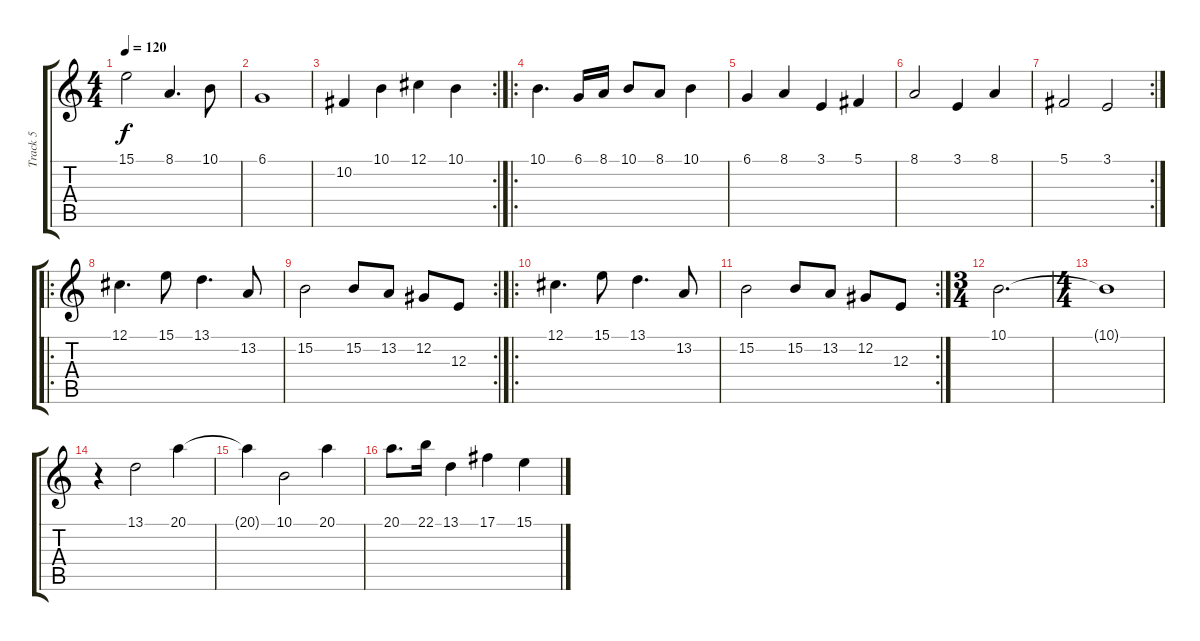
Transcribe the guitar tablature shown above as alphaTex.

\track ("Track 5" "Track 5") {instrument flute}
\staff {score tabs}
\tuning (Db4 Ab3 E3 B2 Gb2 B1) {hide}
\ts (4 4)
\tempo 120
\clef g2
\ks c
15.1.2{dy f} 8.1.4{d} 10.1.8 |
6.1.1 |
\rc 2
10.2.4 10.1.4 12.1.4 10.1.4 |
\ro
10.1.4{d} 6.1.16 8.1.16 10.1.8 8.1.8 10.1.4 |
6.1.4 8.1.4 3.1.4 5.1.4 |
8.1.2 3.1.4 8.1.4 |
\rc 2
5.1.2 3.1.2 |
\ro
12.1.4{d} 15.1.8 13.1.4{d} 13.2.8 |
\rc 2
15.2.2 15.2.8 13.2.8 12.2.8 12.3.8 |
\ro
12.1.4{d} 15.1.8 13.1.4{d} 13.2.8 |
\rc 2
15.2.2 15.2.8 13.2.8 12.2.8 12.3.8 |
\ts (3 4)
10.1.2{d} |
\ts (4 4)
10.1{t}.1 |
r.4 13.1.2 20.1.4 |
20.1{t}.4 10.1.2 20.1.4 |
20.1.8{d} 22.1.16 13.1.4 17.1.4 15.1.4
